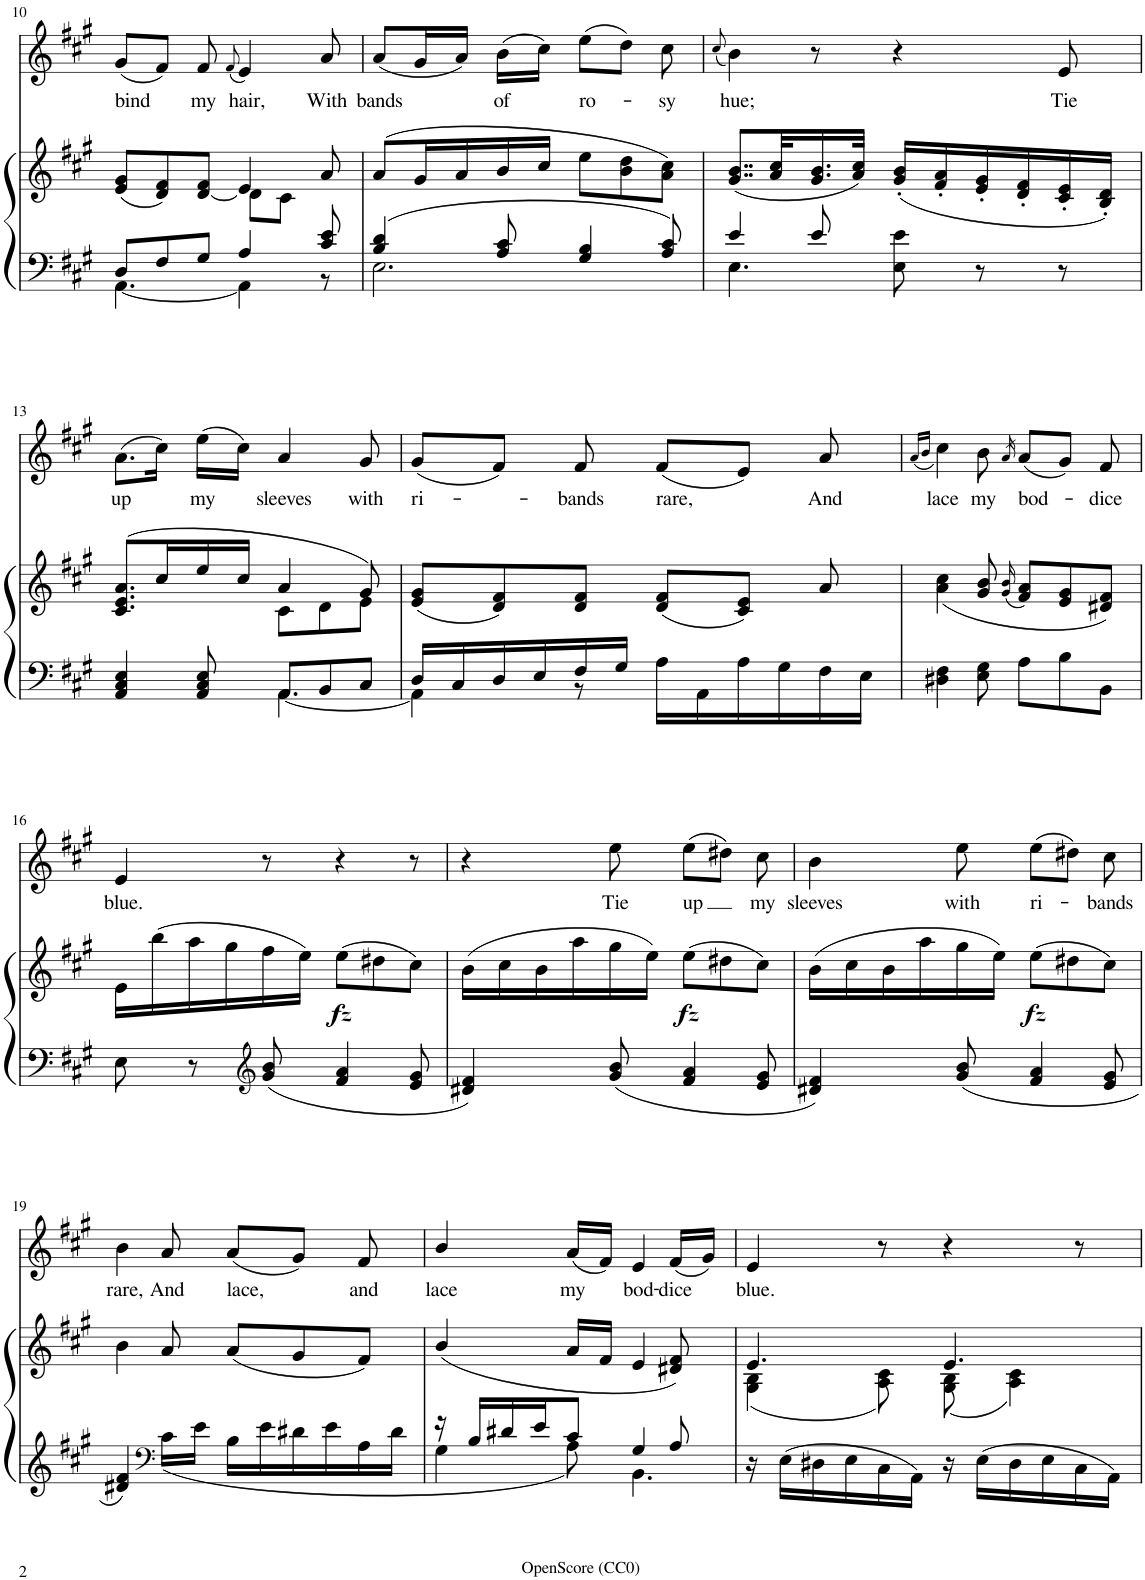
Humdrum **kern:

**kern	**kern	**dynam	**kern	**text
*part2	*part2	*part2	*part1	*part1
*staff3	*staff2	*staff2/3	*staff1	*staff1
*I"Piano	*	*	*I"Voice	*
*I'Pno	*	*	*	*
!!LO:PB:g=z
*clefF4	*clefG2	*	*clefG2	*
*k[f#c#g#]	*k[f#c#g#]	*	*k[f#c#g#]	*
*M6/8	*M6/8	*	*M6/8	*
=10	=10	=10	=10	=10
*^	*^	*	*	*
!	!	!	!	!	!	!LO:LY:b
8D/L	[4.AA\	(8e/ 8g#/L	4.ryy	.	(8g#/L	bind
8F#/	.	8d/ 8f#/)	.	.	8f#/J)	.
!	!	!	!	!	!	!LO:LY:b
8G#/J	.	[<8d/ 8f#/J	.	.	8f#/	my
.	.	.	.	.	(8qf#/	.
!	!	!	!	!	!	!LO:LY:b
4A/	4AA\]	4e/	8d\L]	.	4e/)	hair,
.	.	.	8c#\J	.	.	.
!	!	!	!	!	!	!LO:LY:b
8c#/ 8e/	8r	8a/	8ryy	.	8a/	With
=11	=11	=11	=11	=11	=11	=11
!	!	!	!	!	!	!LO:LY:b
*	*	*v	*v	*	*	*
4B/ 4d/	2.E\	(8a/L	.	(8a/L	bands
.	.	16g#/L	.	16g#/L	.
.	.	16a/	.	16a/JJ)	.
!	!	!	!	!	!LO:LY:b
8A/ 8c#/	.	16b/	.	(16b\LL	of
.	.	16cc#/JJ	.	16cc#\JJ)	.
!	!	!	!	!	!LO:LY:b
4G#/ 4B/	.	8ee\L	.	(8ee\L	ro-
.	.	8b\ 8dd\	.	8dd\J)	.
!	!	!	!	!	!LO:LY:b
8A/ 8c#/	.	8a\ 8cc#\J)	.	8cc#\	-sy
=12	=12	=12	=12	=12	=12
.	.	.	.	(8qcc#/	.
!	!	!	!	!	!LO:LY:b
4e/	4.E\	(8..g#/ 8..b/L	.	4b\)	hue;
.	.	32a/ 32cc#/KL	.	.	.
8e/	.	16.g#/ 16.b/	.	8r	.
.	.	32a/ 32cc#/JJk)	.	.	.
8E\ 8e\	4ryy	(16g#/' 16b/'LL	.	4r	.
.	.	16f#/' 16a/'	.	.	.
8r	.	16e/' 16g#/'	.	.	.
.	.	16d/' 16f#/'	.	.	.
!	!	!	!	!	!LO:LY:b
8r	8ryy	16c#/' 16e/'	.	8e/	Tie
.	.	16B/' 16d/'JJ)	.	.	.
!!LO:LB:g=z
=13	=13	=13	=13	=13	=13
*	*	*^	*	*	*
!	!	!	!	!	!	!LO:LY:b
4AA/ 4C#/ 4E/	4.ryy	(8.c#/ 8.e/ 8.a/L	4.ryy	.	(8.a\L	up
.	.	16cc#/L	.	.	16cc#\Jk)	.
!	!	!	!	!	!	!LO:LY:b
8AA/ 8C#/ 8E/	.	16ee/	.	.	(16ee\LL	my
.	.	16cc#/JJ	.	.	16cc#\JJ)	.
!LO:N:head=solid	!	!	!	!	!	!LO:LY:b
[<8AA/L	4.AA\	4a/	8c#\L	.	4a/	sleeves
8BB/	.	.	8d\	.	.	.
!	!	!	!	!	!	!LO:LY:b
8C#/J	.	8g#/)	8e\J	.	8g#/	with
=14	=14	=14	=14	=14	=14	=14
!	!	!	!	!	!	!LO:LY:b
*	*	*v	*v	*	*	*
16D/LL	4AA\]	(8e/ 8g#/L	.	(8g#/L	ri-
16C#/	.	.	.	.	.
16D/	.	8d/ 8f#/)	.	8f#/J)	.
16E/	.	.	.	.	.
!	!	!	!	!	!LO:LY:b
16F#/	8r	8d/ 8f#/J	.	8f#/	-bands
16G#/JJ	.	.	.	.	.
!	!	!	!	!	!LO:LY:b
16A\LL	4.ryy	(8d/ 8f#/L	.	(8f#/L	rare,
16AA\	.	.	.	.	.
16A\	.	8c#/ 8e/J)	.	8e/J)	.
16G#\	.	.	.	.	.
!	!	!	!	!	!LO:LY:b
16F#\	.	8a/	.	8a/	And
16E\JJ	.	.	.	.	.
*v	*v	*	*	*	*
=15	=15	=15	=15	=15
.	.	.	(16qa/LL	.
.	.	.	16qb/JJ	.
!	!	!	!	!LO:LY:b
4D#X\ 4F#\	(<4a\ 4cc#\	.	4cc#\)	lace
!	!	!	!	!LO:LY:b
8E\ 8G#\	8g#/ 8b/	.	8b\	my
.	(16qg#/ 16qb/	.	16qa/	.
!	!	!	!	!LO:LY:b
8A\L	8f#/ 8a/L)	.	(8a/L	bod-
8B\	8e/ 8g#/	.	8g#/J)	.
!	!	!	!	!LO:LY:b
8BB\J	8d#X/ 8f#/J)	.	8f#/	-dice
!!LO:LB:g=z
=16	=16	=16	=16	=16
!	!	!	!	!LO:LY:b
8E\	16e\LL	.	4e/	blue.
.	(16bb\	.	.	.
8r	16aa\	.	.	.
.	16gg#\	.	.	.
*clefG2	*	*	*	*
8g#/ 8b/	16ff#\	.	8r	.
.	16ee\JJ)	.	.	.
!	!	!LO:DY:b	!	!
4f#/ 4a/	(8ee\L	fz	4r	.
.	8dd#X\	.	.	.
8e/ 8g#/	8cc#\J)	.	8r	.
=17	=17	=17	=17	=17
4d#X/ 4f#/	(16b\LL	.	4r	.
.	16cc#\	.	.	.
.	16b\	.	.	.
.	16aa\	.	.	.
!	!	!	!	!LO:LY:b
8g#/ 8b/	16gg#\	.	8ee\	Tie
.	16ee\JJ)	.	.	.
!	!	!LO:DY:b	!	!LO:LY:b
4f#/ 4a/	(8ee\L	fz	(8ee\L	up
.	8dd#X\	.	8dd#X\J)	.
!	!	!	!	!LO:LY:b
8e/ 8g#/	8cc#\J)	.	8cc#\	my
=18	=18	=18	=18	=18
!	!	!	!	!LO:LY:b
4d#X/ 4f#/	(16b\LL	.	4b\	sleeves
.	16cc#\	.	.	.
.	16b\	.	.	.
.	16aa\	.	.	.
!	!	!	!	!LO:LY:b
8g#/ 8b/	16gg#\	.	8ee\	with
.	16ee\JJ)	.	.	.
!	!	!LO:DY:b	!	!LO:LY:b
4f#/ 4a/	(8ee\L	fz	(8ee\L	ri-
.	8dd#X\	.	8dd#X\J)	.
!	!	!	!	!LO:LY:b
8e/ 8g#/	8cc#\J)	.	8cc#\	-bands
!!LO:LB:g=z
=19	=19	=19	=19	=19
!	!	!	!	!LO:LY:b
4d#X/ 4f#/	4b\	.	4b\	rare,
*clefF4	*	*	*	*
!	!	!	!	!LO:LY:b
16c#\LL	8a/	.	8a/	And
16e\JJ	.	.	.	.
!	!	!	!	!LO:LY:b
16B\LL	(8a/L	.	(8a/L	lace,
16e\	.	.	.	.
16d#X\	8g#/	.	8g#/J)	.
16e\	.	.	.	.
!	!	!	!	!LO:LY:b
16A\	8f#/J)	.	8f#/	and
16d#\JJ	.	.	.	.
=20	=20	=20	=20	=20
*^	*	*	*	*
!	!	!	!	!	!LO:LY:b
16r	4G#\	(<4b/	.	4b/	lace
16B/LL	.	.	.	.	.
16d#X/	.	.	.	.	.
16e/J	.	.	.	.	.
!	!	!	!	!	!LO:LY:b
8c#/J	8A\	16a/LL	.	(16a/LL	my
.	.	16f#/JJ	.	16f#/JJ)	.
!	!	!	!	!	!LO:LY:b
4G#/	4.BB\	4e/	.	4e/	bod-
!	!	!	!	!	!LO:LY:b
8A/	.	8d#X/ 8f#/)	.	(16f#/LL	-dice
.	.	.	.	16g#/JJ)	.
*v	*v	*	*	*	*
=21	=21	=21	=21	=21
*	*^	*	*	*
!	!	!	!	!	!LO:LY:b
16r	4.e/	(4G#\ 4B\	.	4e/	blue.
16E\LL	.	.	.	.	.
16D#X\	.	.	.	.	.
16E\	.	.	.	.	.
16C#\	.	8A\ 8c#\)	.	8r	.
16AA\JJ	.	.	.	.	.
16r	4.e/	(8G#\ 8B\	.	4r	.
16E\LL	.	.	.	.	.
16D#\	.	4A\ 4c#\)	.	.	.
16E\	.	.	.	.	.
16C#\	.	.	.	8r	.
16AA\JJ	.	.	.	.	.
*	*v	*v	*	*	*
=	=	=	=	=
*-	*-	*-	*-	*-
